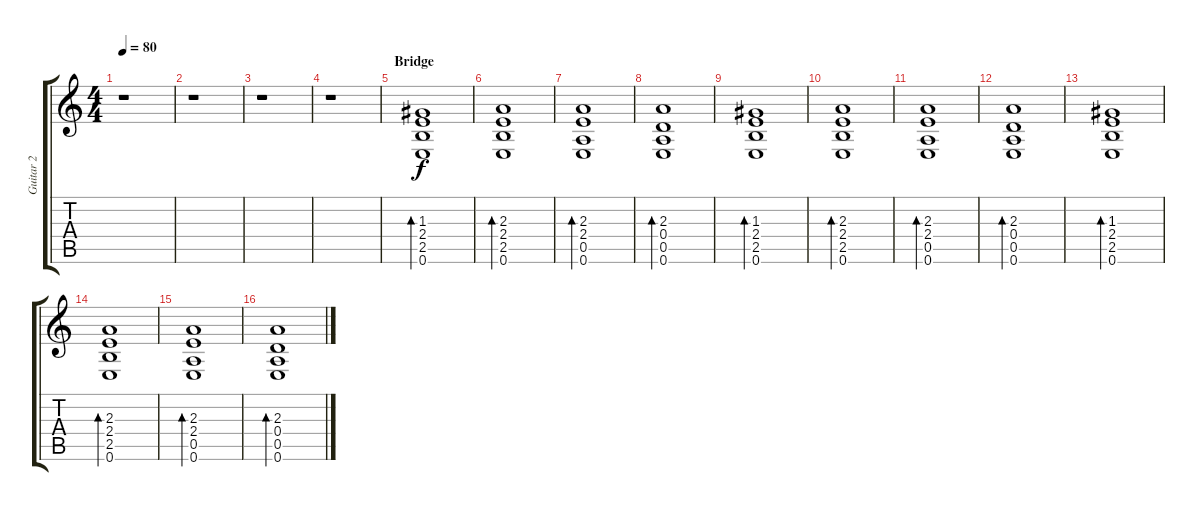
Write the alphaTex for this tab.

\track ("Guitar 2" "Guitar 2") {instrument electricguitarclean}
\staff {score tabs}
\tuning (E4 B3 G3 D3 A2 E2) {hide}
\ts (4 4)
\tempo 80
\clef g2
\ks c
r.1{dy f} |
r.1 |
r.1 |
r.1 |
\section ("" "Bridge")
(1.3 2.4 2.5 0.6).1{bd 240} |
(2.3 2.4 2.5 0.6).1{bd 240} |
(2.3 2.4 0.5 0.6).1{bd 240} |
(2.3 0.4 0.5 0.6).1{bd 240} |
(1.3 2.4 2.5 0.6).1{bd 240} |
(2.3 2.4 2.5 0.6).1{bd 240} |
(2.3 2.4 0.5 0.6).1{bd 240} |
(2.3 0.4 0.5 0.6).1{bd 240} |
(1.3 2.4 2.5 0.6).1{bd 240} |
(2.3 2.4 2.5 0.6).1{bd 240} |
(2.3 2.4 0.5 0.6).1{bd 240} |
(2.3 0.4 0.5 0.6).1{bd 240}
